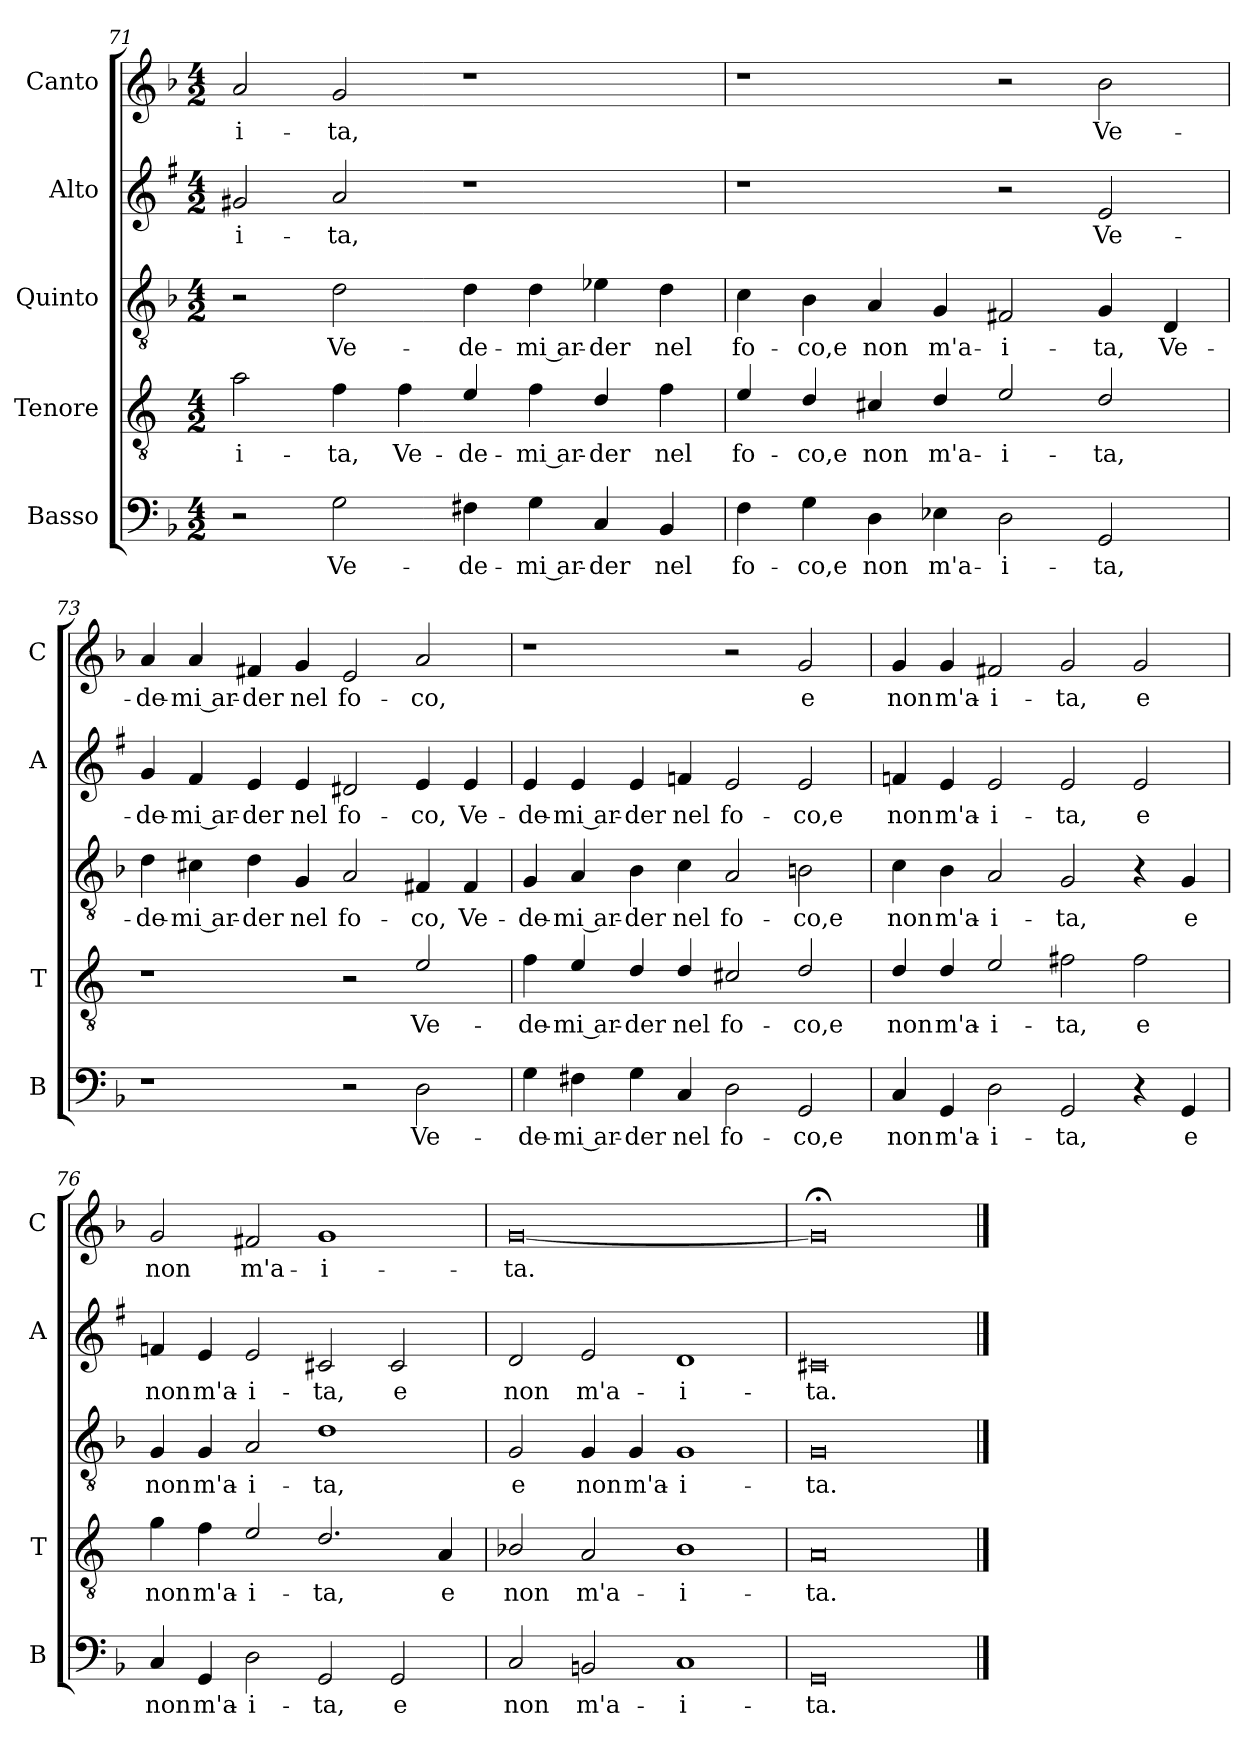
**kern	**text	**kern	**text	**kern	**text	**kern	**text	**kern	**text
*part5	*part5	*part4	*part4	*part3	*part3	*part2	*part2	*part1	*part1
*staff5	*staff5	*staff4	*staff4	*staff3	*staff3	*staff2	*staff2	*staff1	*staff1
*I"Basso	*	*I"Tenore	*	*I"Quinto	*	*I"Alto	*	*I"Canto	*
*I'B	*	*I'T	*	*	*	*I'A	*	*I'C	*
*clefF4	*	*clefGv2	*	*clefGv2	*	*clefG2	*	*clefG2	*
*	*	*ITrd4c7	*	*	*	*ITrd1c2	*	*	*
*k[b-]	*	*k[b-]	*	*k[b-]	*	*k[b-]	*	*k[b-]	*
*F:	*	*F:	*	*F:	*	*F:	*	*F:	*
*M4/2	*	*M4/2	*	*M4/2	*	*M4/2	*	*M4/2	*
=71	=71	=71	=71	=71	=71	=71	=71	=71	=71
!	!	!	!LO:LY:b	!	!	!	!LO:LY:b	!	!LO:LY:b
2r	.	2d\	-i-	2r	.	2f#X/	-i-	2a/	-i-
!	!LO:LY:b	!	!LO:LY:b	!	!LO:LY:b	!	!LO:LY:b	!	!LO:LY:b
2G\	Ve-	4B-\	-ta,	2d\	Ve-	2g/	-ta,	2g/	-ta,
!	!	!	!LO:LY:b	!	!	!	!	!	!
.	.	4B-\	Ve-	.	.	.	.	.	.
!	!LO:LY:b	!	!LO:LY:b	!	!LO:LY:b	!	!	!	!
4F#X\	-de-	4A/	-de-	4d\	-de-	1r	.	1r	.
!	!LO:LY:b	!	!LO:LY:b	!	!LO:LY:b	!	!	!	!
4G\	-mi ar-	4B-\	-mi ar-	4d\	-mi ar-	.	.	.	.
!	!LO:LY:b	!	!LO:LY:b	!	!LO:LY:b	!	!	!	!
4C/	-der	4G/	-der	4e-X\	-der	.	.	.	.
!	!LO:LY:b	!	!LO:LY:b	!	!LO:LY:b	!	!	!	!
4BB-/	nel	4B-\	nel	4d\	nel	.	.	.	.
=72	=72	=72	=72	=72	=72	=72	=72	=72	=72
!	!LO:LY:b	!	!LO:LY:b	!	!LO:LY:b	!	!	!	!
4F\	fo-	4A/	fo-	4c\	fo-	1r	.	1r	.
!	!LO:LY:b	!	!LO:LY:b	!	!LO:LY:b	!	!	!	!
4G\	-co,e	4G/	-co,e	4B-\	-co,e	.	.	.	.
!	!LO:LY:b	!	!LO:LY:b	!	!LO:LY:b	!	!	!	!
4D\	non	4F#X/	non	4A/	non	.	.	.	.
!	!LO:LY:b	!	!LO:LY:b	!	!LO:LY:b	!	!	!	!
4E-X\	m'a-	4G/	m'a-	4G/	m'a-	.	.	.	.
!	!LO:LY:b	!	!LO:LY:b	!	!LO:LY:b	!	!	!	!
2D\	-i-	2A/	-i-	2F#X/	-i-	2r	.	2r	.
!	!LO:LY:b	!	!LO:LY:b	!	!LO:LY:b	!	!LO:LY:b	!	!LO:LY:b
2GG/	-ta,	2G/	-ta,	4G/	-ta,	2d/	Ve-	2b-\	Ve-
!	!	!	!	!	!LO:LY:b	!	!	!	!
.	.	.	.	4D/	Ve-	.	.	.	.
=73	=73	=73	=73	=73	=73	=73	=73	=73	=73
!	!	!	!	!	!LO:LY:b	!	!LO:LY:b	!	!LO:LY:b
1r	.	1r	.	4d\	-de-	4f/	-de-	4a/	-de-
!	!	!	!	!	!LO:LY:b	!	!LO:LY:b	!	!LO:LY:b
.	.	.	.	4c#X\	-mi ar-	4e/	-mi ar-	4a/	-mi ar-
!	!	!	!	!	!LO:LY:b	!	!LO:LY:b	!	!LO:LY:b
.	.	.	.	4d\	-der	4d/	-der	4f#X/	-der
!	!	!	!	!	!LO:LY:b	!	!LO:LY:b	!	!LO:LY:b
.	.	.	.	4G/	nel	4d/	nel	4g/	nel
!	!	!	!	!	!LO:LY:b	!	!LO:LY:b	!	!LO:LY:b
2r	.	2r	.	2A/	fo-	2c#X/	fo-	2e/	fo-
!	!LO:LY:b	!	!LO:LY:b	!	!LO:LY:b	!	!LO:LY:b	!	!LO:LY:b
2D\	Ve-	2A/	Ve-	4F#X/	-co,	4d/	-co,	2a/	-co,
!	!	!	!	!	!LO:LY:b	!	!LO:LY:b	!	!
.	.	.	.	4F#/	Ve-	4d/	Ve-	.	.
!!LO:LB:g=z
=74	=74	=74	=74	=74	=74	=74	=74	=74	=74
!	!LO:LY:b	!	!LO:LY:b	!	!LO:LY:b	!	!LO:LY:b	!	!
4G\	-de-	4B-\	-de-	4G/	-de-	4d/	-de-	1r	.
!	!LO:LY:b	!	!LO:LY:b	!	!LO:LY:b	!	!LO:LY:b	!	!
4F#X\	-mi ar-	4A/	-mi ar-	4A/	-mi ar-	4d/	-mi ar-	.	.
!	!LO:LY:b	!	!LO:LY:b	!	!LO:LY:b	!	!LO:LY:b	!	!
4G\	-der	4G/	-der	4B-\	-der	4d/	-der	.	.
!	!LO:LY:b	!	!LO:LY:b	!	!LO:LY:b	!	!LO:LY:b	!	!
4C/	nel	4G/	nel	4c\	nel	4e-X/	nel	.	.
!	!LO:LY:b	!	!LO:LY:b	!	!LO:LY:b	!	!LO:LY:b	!	!
2D\	fo-	2F#X/	fo-	2A/	fo-	2d/	fo-	2r	.
!	!LO:LY:b	!	!LO:LY:b	!	!LO:LY:b	!	!LO:LY:b	!	!LO:LY:b
2GG/	-co,e	2G/	-co,e	2Bn\	-co,e	2d/	-co,e	2g/	e
=75	=75	=75	=75	=75	=75	=75	=75	=75	=75
!	!LO:LY:b	!	!LO:LY:b	!	!LO:LY:b	!	!LO:LY:b	!	!LO:LY:b
4C/	non	4G/	non	4c\	non	4e-X/	non	4g/	non
!	!LO:LY:b	!	!LO:LY:b	!	!LO:LY:b	!	!LO:LY:b	!	!LO:LY:b
4GG/	m'a-	4G/	m'a-	4B-\	m'a-	4d/	m'a-	4g/	m'a-
!	!LO:LY:b	!	!LO:LY:b	!	!LO:LY:b	!	!LO:LY:b	!	!LO:LY:b
2D\	-i-	2A/	-i-	2A/	-i-	2d/	-i-	2f#X/	-i-
!	!LO:LY:b	!	!LO:LY:b	!	!LO:LY:b	!	!LO:LY:b	!	!LO:LY:b
2GG/	-ta,	2Bn\	-ta,	2G/	-ta,	2d/	-ta,	2g/	-ta,
!	!	!	!LO:LY:b	!	!	!	!LO:LY:b	!	!LO:LY:b
4r	.	2B\	e	4r	.	2d/	e	2g/	e
!	!LO:LY:b	!	!	!	!LO:LY:b	!	!	!	!
4GG/	e	.	.	4G/	e	.	.	.	.
=76	=76	=76	=76	=76	=76	=76	=76	=76	=76
!	!LO:LY:b	!	!LO:LY:b	!	!LO:LY:b	!	!LO:LY:b	!	!LO:LY:b
4C/	non	4c\	non	4G/	non	4e-X/	non	2g/	non
!	!LO:LY:b	!	!LO:LY:b	!	!LO:LY:b	!	!LO:LY:b	!	!
4GG/	m'a-	4B-\	m'a-	4G/	m'a-	4d/	m'a-	.	.
!	!LO:LY:b	!	!LO:LY:b	!	!LO:LY:b	!	!LO:LY:b	!	!LO:LY:b
2D\	-i-	2A/	-i-	2A/	-i-	2d/	-i-	2f#X/	m'a-
!	!LO:LY:b	!	!LO:LY:b	!	!LO:LY:b	!	!LO:LY:b	!	!LO:LY:b
2GG/	-ta,	2.G/	-ta,	1d	-ta,	2Bn/	-ta,	1g	-i-
!	!LO:LY:b	!	!	!	!	!	!LO:LY:b	!	!
2GG/	e	.	.	.	.	2B/	e	.	.
!	!	!	!LO:LY:b	!	!	!	!	!	!
.	.	4D/	e	.	.	.	.	.	.
=77	=77	=77	=77	=77	=77	=77	=77	=77	=77
!	!LO:LY:b	!	!LO:LY:b	!	!LO:LY:b	!	!LO:LY:b	!	!LO:LY:b
2C/	non	2E-X/	non	2G/	e	2c/	non	[0g	-ta.
!	!LO:LY:b	!	!LO:LY:b	!	!LO:LY:b	!	!LO:LY:b	!	!
2BBn/	m'a-	2D/	m'a-	4G/	non	2d/	m'a-	.	.
!	!	!	!	!	!LO:LY:b	!	!	!	!
.	.	.	.	4G/	m'a-	.	.	.	.
!	!LO:LY:b	!	!LO:LY:b	!	!LO:LY:b	!	!LO:LY:b	!	!
1C	-i-	1E-	-i-	1G	-i-	1c	-i-	.	.
=78	=78	=78	=78	=78	=78	=78	=78	=78	=78
!	!LO:LY:b	!	!LO:LY:b	!	!LO:LY:b	!	!LO:LY:b	!	!
0GG	-ta.	0D	-ta.	0G	-ta.	0Bn	-ta.	0g;<]	.
==	==	==	==	==	==	==	==	==	==
*-	*-	*-	*-	*-	*-	*-	*-	*-	*-
